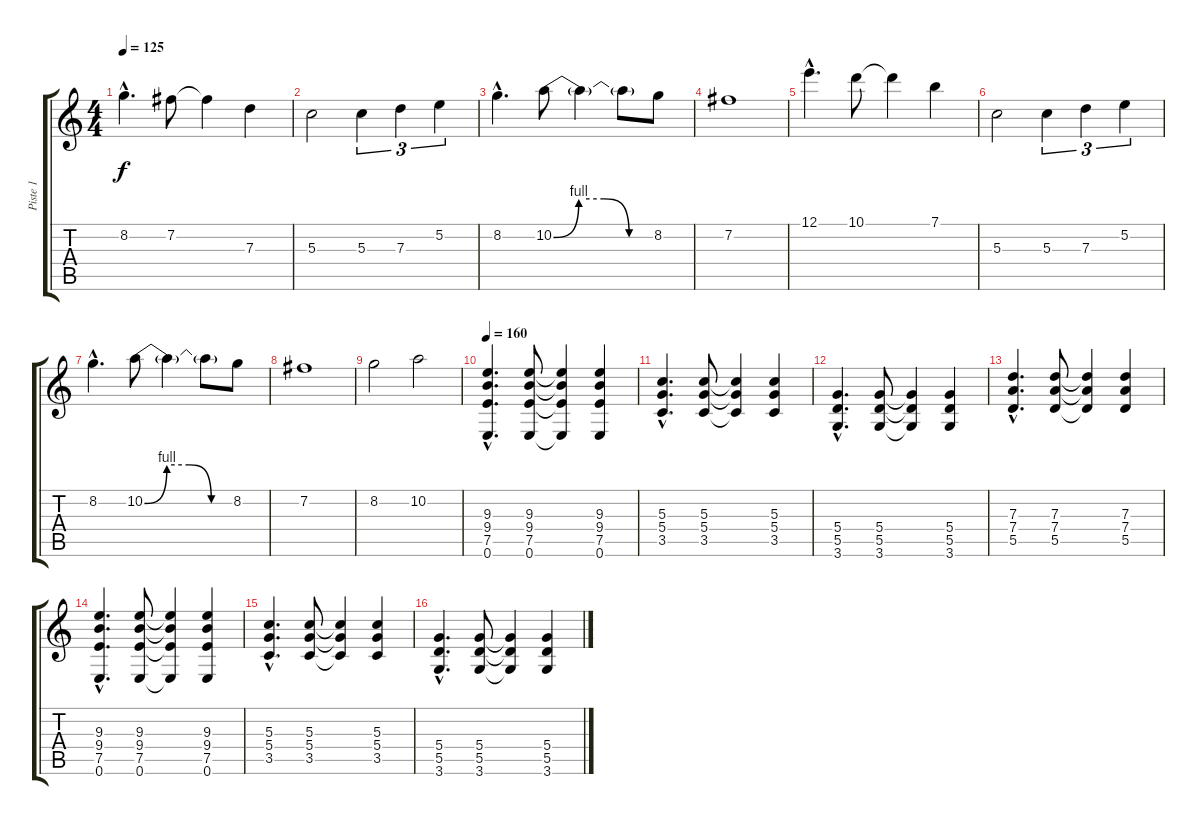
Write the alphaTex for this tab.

\track ("Piste 1" "Piste 1") {instrument distortionguitar}
\staff {score tabs}
\tuning (E4 B3 G3 D3 A2 E2) {hide}
\ts (4 4)
\tempo 125
\clef g2
\ks c
8.2{hac}.4{d dy f} 7.2.8 7.2{t}.4 7.3.4 |
5.3.2 5.3.4{tu (3 2)} 7.3.4{tu (3 2)} 5.2.4{tu (3 2)} |
8.2{hac}.4{d} 10.2{be (custom 0 0 15 4 30 4 45 0 60 0)}.8 10.2{t}.4 10.2{t}.8 8.2.8 |
7.2.1 |
12.1{hac}.4{d} 10.1.8 10.1{t}.4 7.1.4 |
5.3.2 5.3.4{tu (3 2)} 7.3.4{tu (3 2)} 5.2.4{tu (3 2)} |
8.2{hac}.4{d} 10.2{be (custom 0 0 15 4 30 4 45 0 60 0)}.8 10.2{t}.4 10.2{t}.8 8.2.8 |
7.2.1 |
8.2.2 10.2.2 |
\tempo 160
(9.3{hac} 9.4{hac} 7.5{hac} 0.6{hac}).4{d} (9.3 9.4 7.5 0.6).8 (9.3{t} 9.4{t} 7.5{t} 0.6{t}).4 (9.3 9.4 7.5 0.6).4 |
(5.3{hac} 5.4{hac} 3.5{hac}).4{d} (5.3 5.4 3.5).8 (5.3{t} 5.4{t} 3.5{t}).4 (5.3 5.4 3.5).4 |
(5.4{hac} 5.5{hac} 3.6{hac}).4{d} (5.4 5.5 3.6).8 (5.4{t} 5.5{t} 3.6{t}).4 (5.4 5.5 3.6).4 |
(7.3{hac} 7.4{hac} 5.5{hac}).4{d} (7.3 7.4 5.5).8 (7.3{t} 7.4{t} 5.5{t}).4 (7.3 7.4 5.5).4 |
(9.3{hac} 9.4{hac} 7.5{hac} 0.6{hac}).4{d} (9.3 9.4 7.5 0.6).8 (9.3{t} 9.4{t} 7.5{t} 0.6{t}).4 (9.3 9.4 7.5 0.6).4 |
(5.3{hac} 5.4{hac} 3.5{hac}).4{d} (5.3 5.4 3.5).8 (5.3{t} 5.4{t} 3.5{t}).4 (5.3 5.4 3.5).4 |
(5.4{hac} 5.5{hac} 3.6{hac}).4{d} (5.4 5.5 3.6).8 (5.4{t} 5.5{t} 3.6{t}).4 (5.4 5.5 3.6).4
